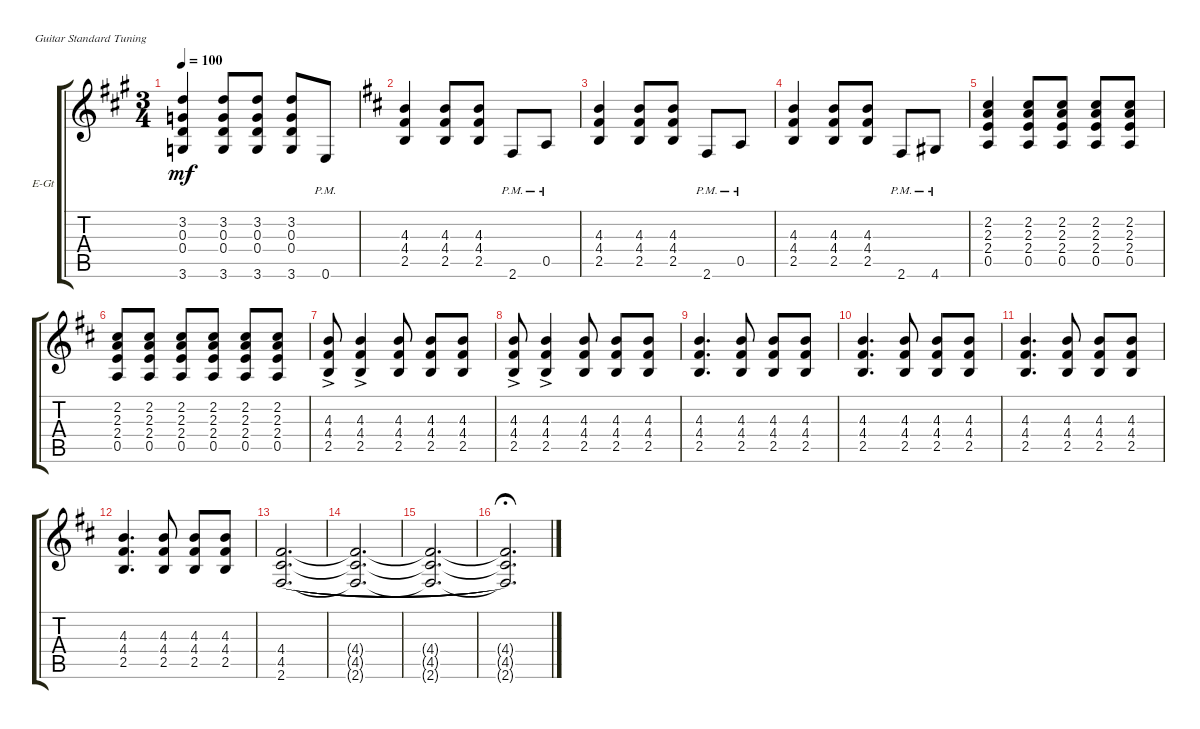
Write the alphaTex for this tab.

\bracketExtendMode groupsimilarinstruments
\firstSystemTrackNameOrientation horizontal
\otherSystemsTrackNameOrientation horizontal
\track ("2 Guitar" "E-Gt") {instrument distortionguitar}
\staff {score tabs}
\tuning (E4 B3 G3 D3 A2 E2)
\ts (3 4)
\tempo 100
\clef g2
\scale
1.07062
\ks a
(3.6 3.2 0.3 0.4).4{dy mf} (3.6 3.2 0.3 0.4).8 (3.6 3.2 0.3 0.4).8 (3.6 3.2 0.3 0.4).8 0.6{pm}.8 |
\scale
0.929382
\ks d
(4.4 2.5 4.3).4 (4.4 2.5 4.3).8 (4.4 2.5 4.3).8 2.6{pm}.8 0.5{pm}.8 |
\scale
1.07062 (4.4 2.5 4.3).4 (4.4 2.5 4.3).8 (4.4 2.5 4.3).8 2.6{pm}.8 0.5{pm}.8 |
\scale
0.929382 (4.4 2.5 4.3).4 (4.4 2.5 4.3).8 (4.4 2.5 4.3).8 2.6{pm}.8 4.6{pm}.8 |
\scale
1.07062 (2.4 0.5 2.3 2.2).4 (2.4 0.5 2.3 2.2).8 (2.4 0.5 2.3 2.2).8 (2.4 0.5 2.3 2.2).8 (2.4 0.5 2.3 2.2).8 |
\scale
0.929382 (2.4 0.5 2.3 2.2).8 (2.4 0.5 2.3 2.2).8 (2.4 0.5 2.3 2.2).8 (2.4 0.5 2.3 2.2).8 (2.4 0.5 2.3 2.2).8 (2.4 0.5 2.3 2.2).8 |
\scale
1.07062 (4.4 2.5 4.3{ac}).8 (4.4 2.5 4.3{ac}).4 (4.4 2.5 4.3).8 (4.4 2.5 4.3).8 (2.5 4.4 4.3).8 |
\scale
0.929382 (4.4 2.5 4.3{ac}).8 (4.4 2.5 4.3{ac}).4 (4.4 2.5 4.3).8 (4.4 2.5 4.3).8 (2.5 4.4 4.3).8 |
\scale
1.07062 (4.4 2.5 4.3).4{d} (2.5 4.4 4.3).8 (2.5 4.4 4.3).8 (2.5 4.4 4.3).8 |
\scale
0.929382 (4.4 2.5 4.3).4{d} (2.5 4.4 4.3).8 (2.5 4.4 4.3).8 (2.5 4.4 4.3).8 |
\scale
1.07062 (4.4 2.5 4.3).4{d} (2.5 4.4 4.3).8 (2.5 4.4 4.3).8 (2.5 4.4 4.3).8 |
\scale
0.929382 (4.4 2.5 4.3).4{d} (2.5 4.4 4.3).8 (2.5 4.4 4.3).8 (2.5 4.4 4.3).8 |
\scale
1.10088 (4.4 4.5 2.6).2{d legatoorigin} |
\scale
0.899117 (4.4{t} 4.5{t} 2.6{t}).2{d legatoorigin} |
\scale
1.07062 (4.4{t} 4.5{t} 2.6{t}).2{d legatoorigin} |
\scale
0.929382 (4.4{t} 4.5{t} 2.6{t}).2{d fermata (medium 1)}
